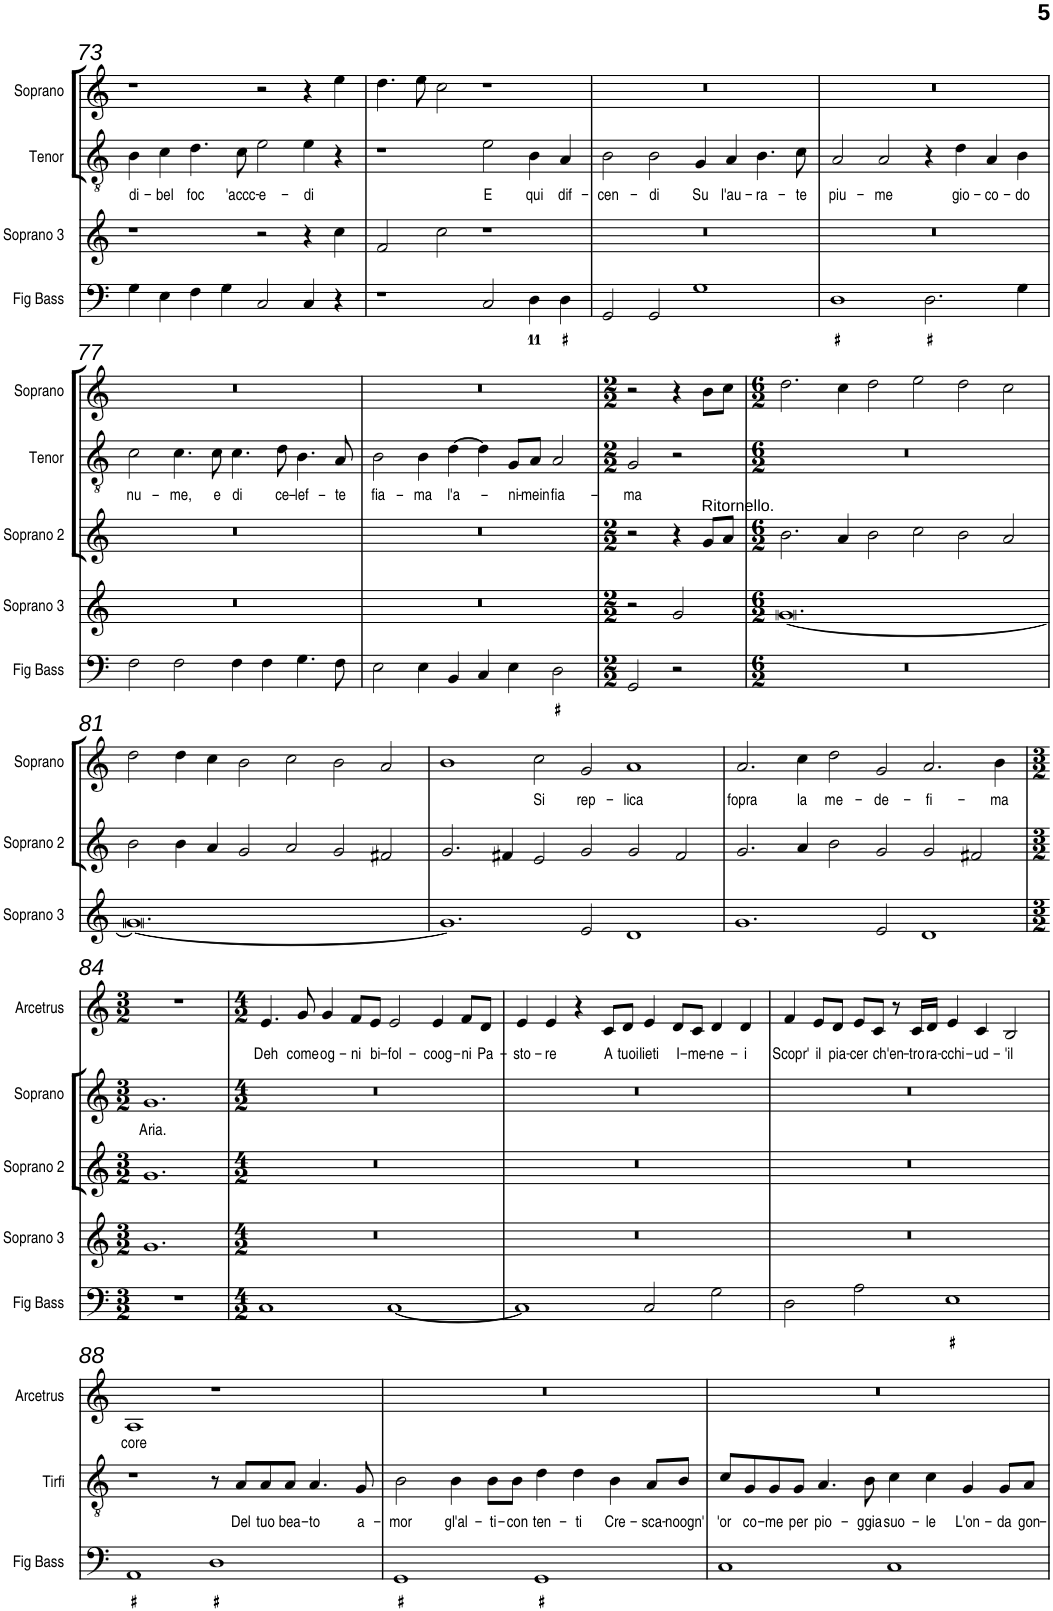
**kern	**kern	**kern	**kern	**text	**kern	**text	**kern	**text	**kern	**text
*part7	*part6	*part5	*part4	*part4	*part3	*part3	*part2	*part2	*part1	*part1
*staff7	*staff6	*staff5	*staff4	*staff4	*staff3	*staff3	*staff2	*staff2	*staff1	*staff1
*I"Fig Bass	*I"Soprano 3	*I"Soprano 2	*I"Tenor	*	*I"Soprano	*	*I"Tirfi	*	*I"Arcetrus	*
*I'Fig Bass	*I'Soprano 3	*I'Soprano 2	*I'Tenor	*	*I'Soprano	*	*I'Tirfi	*	*I'Arcetrus	*
!!LO:PB:g=z
*clefF4	*clefG2	*clefG2	*clefGv2	*	*clefG2	*	*clefGv2	*	*clefG2	*
*k[]	*k[]	*k[]	*k[]	*	*k[]	*	*k[]	*	*k[]	*
*M4/2	*M4/2	*M4/2	*M4/2	*	*M4/2	*	*M4/2	*	*M4/2	*
=73	=73	=73	=73	=73	=73	=73	=73	=73	=73	=73
!	!	!	!	!LO:LY:b	!	!	!	!	!	!
4G\	1r	0r	4B\	di-	1r	.	0r	.	0r	.
!	!	!	!	!LO:LY:b	!	!	!	!	!	!
4E\	.	.	4c\	-bel	.	.	.	.	.	.
!	!	!	!	!LO:LY:b	!	!	!	!	!	!
4F\	.	.	4.d\	foc	.	.	.	.	.	.
4G\	.	.	.	.	.	.	.	.	.	.
!	!	!	!	!LO:LY:b	!	!	!	!	!	!
.	.	.	8c\	'accc-	.	.	.	.	.	.
!	!	!	!	!LO:LY:b	!	!	!	!	!	!
2C/	2r	.	2e\	-e-	2r	.	.	.	.	.
!	!	!	!	!LO:LY:b	!	!	!	!	!	!
4C/	4r	.	4e\	-di	4r	.	.	.	.	.
4r	4cc\	.	4r	.	4ee\	.	.	.	.	.
=74	=74	=74	=74	=74	=74	=74	=74	=74	=74	=74
1r	2f/	0r	1r	.	4.dd\	.	0r	.	0r	.
.	.	.	.	.	8ee\	.	.	.	.	.
.	2cc\	.	.	.	2cc\	.	.	.	.	.
!	!	!	!	!LO:LY:b	!	!	!	!	!	!
2C/	1r	.	2e\	E	1r	.	.	.	.	.
!	!	!	!	!LO:LY:b	!	!	!	!	!	!
4D\	.	.	4B\	qui	.	.	.	.	.	.
!	!	!	!	!LO:LY:b	!	!	!	!	!	!
4D\	.	.	4A/	dif-	.	.	.	.	.	.
=75	=75	=75	=75	=75	=75	=75	=75	=75	=75	=75
!	!	!	!	!LO:LY:b	!	!	!	!	!	!
2GG/	0r	0r	2B\	-cen-	0r	.	0r	.	0r	.
!	!	!	!	!LO:LY:b	!	!	!	!	!	!
2GG/	.	.	2B\	-di	.	.	.	.	.	.
!	!	!	!	!LO:LY:b	!	!	!	!	!	!
1G	.	.	4G/	Su	.	.	.	.	.	.
!	!	!	!	!LO:LY:b	!	!	!	!	!	!
.	.	.	4A/	l'au-	.	.	.	.	.	.
!	!	!	!	!LO:LY:b	!	!	!	!	!	!
.	.	.	4.B\	-ra-	.	.	.	.	.	.
!	!	!	!	!LO:LY:b	!	!	!	!	!	!
.	.	.	8c\	-te	.	.	.	.	.	.
=76	=76	=76	=76	=76	=76	=76	=76	=76	=76	=76
!	!	!	!	!LO:LY:b	!	!	!	!	!	!
1D	0r	0r	2A/	piu-	0r	.	0r	.	0r	.
!	!	!	!	!LO:LY:b	!	!	!	!	!	!
.	.	.	2A/	-me	.	.	.	.	.	.
2.D\	.	.	4r	.	.	.	.	.	.	.
!	!	!	!	!LO:LY:b	!	!	!	!	!	!
.	.	.	4d\	gio-	.	.	.	.	.	.
!	!	!	!	!LO:LY:b	!	!	!	!	!	!
.	.	.	4A/	-co-	.	.	.	.	.	.
!	!	!	!	!LO:LY:b	!	!	!	!	!	!
4G\	.	.	4B\	-do	.	.	.	.	.	.
!!LO:LB:g=z
=77	=77	=77	=77	=77	=77	=77	=77	=77	=77	=77
!	!	!	!	!LO:LY:b	!	!	!	!	!	!
2F\	0r	0r	2c\	nu-	0r	.	0r	.	0r	.
!	!	!	!	!LO:LY:b	!	!	!	!	!	!
2F\	.	.	4.c\	-me,	.	.	.	.	.	.
!	!	!	!	!LO:LY:b	!	!	!	!	!	!
.	.	.	8c\	e	.	.	.	.	.	.
!	!	!	!	!LO:LY:b	!	!	!	!	!	!
4F\	.	.	4.c\	di	.	.	.	.	.	.
4F\	.	.	.	.	.	.	.	.	.	.
!	!	!	!	!LO:LY:b	!	!	!	!	!	!
.	.	.	8d\	ce-	.	.	.	.	.	.
!	!	!	!	!LO:LY:b	!	!	!	!	!	!
4.G\	.	.	4.B\	-lef-	.	.	.	.	.	.
!	!	!	!	!LO:LY:b	!	!	!	!	!	!
8F\	.	.	8A/	-te	.	.	.	.	.	.
=78	=78	=78	=78	=78	=78	=78	=78	=78	=78	=78
!	!	!	!	!LO:LY:b	!	!	!	!	!	!
2E\	0r	0r	2B\	fia-	0r	.	0r	.	0r	.
!	!	!	!	!LO:LY:b	!	!	!	!	!	!
4E\	.	.	4B\	-ma	.	.	.	.	.	.
!	!	!	!	!LO:LY:b	!	!	!	!	!	!
4BB/	.	.	[4d\	l'a-	.	.	.	.	.	.
4C/	.	.	4d\]	.	.	.	.	.	.	.
!	!	!	!	!LO:LY:b	!	!	!	!	!	!
4E\	.	.	8G/L	-ni-	.	.	.	.	.	.
!	!	!	!	!LO:LY:b	!	!	!	!	!	!
.	.	.	8A/J	-mein	.	.	.	.	.	.
!	!	!	!	!LO:LY:b	!	!	!	!	!	!
2D\	.	.	2A/	fia-	.	.	.	.	.	.
=79	=79	=79	=79	=79	=79	=79	=79	=79	=79	=79
*M2/2	*M2/2	*M2/2	*M2/2	*	*M2/2	*	*M2/2	*	*M2/2	*
!	!	!	!	!LO:LY:b	!	!	!	!	!	!
2GG/	2r	2r	2G/	-ma	2r	.	1r	.	1r	.
2r	2g/	4r	2r	.	4r	.	.	.	.	.
!	!	!LO:TX:a:t=Ritornello.	!	!	!	!	!	!	!	!
.	.	8g/L	.	.	8b\L	.	.	.	.	.
.	.	8a/J	.	.	8cc\J	.	.	.	.	.
=80	=80	=80	=80	=80	=80	=80	=80	=80	=80	=80
*M6/2	*M6/2	*M6/2	*M6/2	*	*M6/2	*	*M6/2	*	*M6/2	*
0.r	[0.g	2.b\	0.r	.	2.dd\	.	0.r	.	0.r	.
.	.	4a/	.	.	4cc\	.	.	.	.	.
.	.	2b\	.	.	2dd\	.	.	.	.	.
.	.	2cc\	.	.	2ee\	.	.	.	.	.
.	.	2b\	.	.	2dd\	.	.	.	.	.
.	.	2a/	.	.	2cc\	.	.	.	.	.
!!LO:LB:g=z
=81	=81	=81	=81	=81	=81	=81	=81	=81	=81	=81
0.r	0.g_	2b\	0.r	.	2dd\	.	0.r	.	0.r	.
.	.	4b\	.	.	4dd\	.	.	.	.	.
.	.	4a/	.	.	4cc\	.	.	.	.	.
.	.	2g/	.	.	2b\	.	.	.	.	.
.	.	2a/	.	.	2cc\	.	.	.	.	.
.	.	2g/	.	.	2b\	.	.	.	.	.
.	.	2f#X/	.	.	2a/	.	.	.	.	.
=82	=82	=82	=82	=82	=82	=82	=82	=82	=82	=82
0.r	1.g]	2.g/	0.r	.	1b	.	0.r	.	0.r	.
.	.	4f#X/	.	.	.	.	.	.	.	.
!	!	!	!	!	!	!LO:LY:b	!	!	!	!
.	.	2e/	.	.	2cc\	Si	.	.	.	.
!	!	!	!	!	!	!LO:LY:b	!	!	!	!
.	2e/	2g/	.	.	2g/	rep-	.	.	.	.
!	!	!	!	!	!	!LO:LY:b	!	!	!	!
.	1d	2g/	.	.	1a	-lica	.	.	.	.
.	.	2f#/	.	.	.	.	.	.	.	.
=83	=83	=83	=83	=83	=83	=83	=83	=83	=83	=83
!	!	!	!	!	!	!LO:LY:b	!	!	!	!
0.r	1.g	2.g/	0.r	.	2.a/	fopra	0.r	.	0.r	.
!	!	!	!	!	!	!LO:LY:b	!	!	!	!
.	.	4a/	.	.	4cc\	la	.	.	.	.
!	!	!	!	!	!	!LO:LY:b	!	!	!	!
.	.	2b\	.	.	2dd\	me-	.	.	.	.
!	!	!	!	!	!	!LO:LY:b	!	!	!	!
.	2e/	2g/	.	.	2g/	-de-	.	.	.	.
!	!	!	!	!	!	!LO:LY:b	!	!	!	!
.	1d	2g/	.	.	2.a/	-fi-	.	.	.	.
.	.	2f#X/	.	.	.	.	.	.	.	.
!	!	!	!	!	!	!LO:LY:b	!	!	!	!
.	.	.	.	.	4b\	-ma	.	.	.	.
!!LO:LB:g=z
=84	=84	=84	=84	=84	=84	=84	=84	=84	=84	=84
*M3/2	*M3/2	*M3/2	*M3/2	*	*M3/2	*	*M3/2	*	*M3/2	*
!	!	!	!	!	!	!LO:LY:b	!	!	!	!
1.r	1.g	1.g	1.r	.	1.g	Aria.	1.r	.	1.r	.
=85	=85	=85	=85	=85	=85	=85	=85	=85	=85	=85
*M4/2	*M4/2	*M4/2	*M4/2	*	*M4/2	*	*M4/2	*	*M4/2	*
!	!	!	!	!	!	!	!	!	!	!LO:LY:b
1C	0r	0r	0r	.	0r	.	0r	.	4.e/	Deh
!	!	!	!	!	!	!	!	!	!	!LO:LY:b
.	.	.	.	.	.	.	.	.	8g/	come
!	!	!	!	!	!	!	!	!	!	!LO:LY:b
.	.	.	.	.	.	.	.	.	4g/	og-
!	!	!	!	!	!	!	!	!	!	!LO:LY:b
.	.	.	.	.	.	.	.	.	8f/L	-ni
!	!	!	!	!	!	!	!	!	!	!LO:LY:b
.	.	.	.	.	.	.	.	.	8e/J	bi-
!	!	!	!	!	!	!	!	!	!	!LO:LY:b
[1C	.	.	.	.	.	.	.	.	2e/	-fol-
!	!	!	!	!	!	!	!	!	!	!LO:LY:b
.	.	.	.	.	.	.	.	.	4e/	-coog-
!	!	!	!	!	!	!	!	!	!	!LO:LY:b
.	.	.	.	.	.	.	.	.	8f/L	-ni
!	!	!	!	!	!	!	!	!	!	!LO:LY:b
.	.	.	.	.	.	.	.	.	8d/J	Pa-
=86	=86	=86	=86	=86	=86	=86	=86	=86	=86	=86
!	!	!	!	!	!	!	!	!	!	!LO:LY:b
1C]	0r	0r	0r	.	0r	.	0r	.	4e/	-sto-
!	!	!	!	!	!	!	!	!	!	!LO:LY:b
.	.	.	.	.	.	.	.	.	4e/	-re
.	.	.	.	.	.	.	.	.	4r	.
!	!	!	!	!	!	!	!	!	!	!LO:LY:b
.	.	.	.	.	.	.	.	.	8c/L	A
!	!	!	!	!	!	!	!	!	!	!LO:LY:b
.	.	.	.	.	.	.	.	.	8d/J	tuoi
!	!	!	!	!	!	!	!	!	!	!LO:LY:b
2C/	.	.	.	.	.	.	.	.	4e/	lieti
!	!	!	!	!	!	!	!	!	!	!LO:LY:b
.	.	.	.	.	.	.	.	.	8d/L	I-
!	!	!	!	!	!	!	!	!	!	!LO:LY:b
.	.	.	.	.	.	.	.	.	8c/J	-me-
!	!	!	!	!	!	!	!	!	!	!LO:LY:b
2G\	.	.	.	.	.	.	.	.	4d/	-ne-
!	!	!	!	!	!	!	!	!	!	!LO:LY:b
.	.	.	.	.	.	.	.	.	4d/	-i
=87	=87	=87	=87	=87	=87	=87	=87	=87	=87	=87
!	!	!	!	!	!	!	!	!	!	!LO:LY:b
2D\	0r	0r	0r	.	0r	.	0r	.	4f/	Scopr'
!	!	!	!	!	!	!	!	!	!	!LO:LY:b
.	.	.	.	.	.	.	.	.	8e/L	il
!	!	!	!	!	!	!	!	!	!	!LO:LY:b
.	.	.	.	.	.	.	.	.	8d/J	pia-
!	!	!	!	!	!	!	!	!	!	!LO:LY:b
2A\	.	.	.	.	.	.	.	.	8e/L	-cer
!	!	!	!	!	!	!	!	!	!	!LO:LY:b
.	.	.	.	.	.	.	.	.	8c/J	ch'en-
.	.	.	.	.	.	.	.	.	8r	.
!	!	!	!	!	!	!	!	!	!	!LO:LY:b
.	.	.	.	.	.	.	.	.	16c/LL	-tro
!	!	!	!	!	!	!	!	!	!	!LO:LY:b
.	.	.	.	.	.	.	.	.	16d/JJ	ra-
!	!	!	!	!	!	!	!	!	!	!LO:LY:b
1E	.	.	.	.	.	.	.	.	4e/	-cchi-
!	!	!	!	!	!	!	!	!	!	!LO:LY:b
.	.	.	.	.	.	.	.	.	4c/	-ud-
!	!	!	!	!	!	!	!	!	!	!LO:LY:b
.	.	.	.	.	.	.	.	.	2B/	-'il
!!LO:LB:g=z
=88	=88	=88	=88	=88	=88	=88	=88	=88	=88	=88
!	!	!	!	!	!	!	!	!	!	!LO:LY:b
1AA	0r	0r	0r	.	0r	.	1r	.	1A	core
1D	.	.	.	.	.	.	8r	.	1r	.
!	!	!	!	!	!	!	!	!LO:LY:b	!	!
.	.	.	.	.	.	.	8A/L	Del	.	.
!	!	!	!	!	!	!	!	!LO:LY:b	!	!
.	.	.	.	.	.	.	8A/	tuo	.	.
!	!	!	!	!	!	!	!	!LO:LY:b	!	!
.	.	.	.	.	.	.	8A/J	bea-	.	.
!	!	!	!	!	!	!	!	!LO:LY:b	!	!
.	.	.	.	.	.	.	4.A/	-to	.	.
!	!	!	!	!	!	!	!	!LO:LY:b	!	!
.	.	.	.	.	.	.	8G/	a-	.	.
=89	=89	=89	=89	=89	=89	=89	=89	=89	=89	=89
!	!	!	!	!	!	!	!	!LO:LY:b	!	!
1GG	0r	0r	0r	.	0r	.	2B\	-mor	0r	.
!	!	!	!	!	!	!	!	!LO:LY:b	!	!
.	.	.	.	.	.	.	4B\	gl'al-	.	.
!	!	!	!	!	!	!	!	!LO:LY:b	!	!
.	.	.	.	.	.	.	8B\L	-ti-	.	.
!	!	!	!	!	!	!	!	!LO:LY:b	!	!
.	.	.	.	.	.	.	8B\J	-con	.	.
!	!	!	!	!	!	!	!	!LO:LY:b	!	!
1GG	.	.	.	.	.	.	4d\	ten-	.	.
!	!	!	!	!	!	!	!	!LO:LY:b	!	!
.	.	.	.	.	.	.	4d\	-ti	.	.
!	!	!	!	!	!	!	!	!LO:LY:b	!	!
.	.	.	.	.	.	.	4B\	Cre-	.	.
!	!	!	!	!	!	!	!	!LO:LY:b	!	!
.	.	.	.	.	.	.	8A/L	-sca-	.	.
!	!	!	!	!	!	!	!	!LO:LY:b	!	!
.	.	.	.	.	.	.	8B/J	-noogn'	.	.
=90	=90	=90	=90	=90	=90	=90	=90	=90	=90	=90
!	!	!	!	!	!	!	!	!LO:LY:b	!	!
1C	0r	0r	0r	.	0r	.	8c/L	'or	0r	.
!	!	!	!	!	!	!	!	!LO:LY:b	!	!
.	.	.	.	.	.	.	8G/	co-	.	.
!	!	!	!	!	!	!	!	!LO:LY:b	!	!
.	.	.	.	.	.	.	8G/	-me	.	.
!	!	!	!	!	!	!	!	!LO:LY:b	!	!
.	.	.	.	.	.	.	8G/J	per	.	.
!	!	!	!	!	!	!	!	!LO:LY:b	!	!
.	.	.	.	.	.	.	4.A/	pio-	.	.
!	!	!	!	!	!	!	!	!LO:LY:b	!	!
.	.	.	.	.	.	.	8B\	-ggia	.	.
!	!	!	!	!	!	!	!	!LO:LY:b	!	!
1C	.	.	.	.	.	.	4c\	suo-	.	.
!	!	!	!	!	!	!	!	!LO:LY:b	!	!
.	.	.	.	.	.	.	4c\	-le	.	.
!	!	!	!	!	!	!	!	!LO:LY:b	!	!
.	.	.	.	.	.	.	4G/	L'on-	.	.
!	!	!	!	!	!	!	!	!LO:LY:b	!	!
.	.	.	.	.	.	.	8G/L	-da	.	.
!	!	!	!	!	!	!	!	!LO:LY:b	!	!
.	.	.	.	.	.	.	8A/J	gon-	.	.
=	=	=	=	=	=	=	=	=	=	=
*-	*-	*-	*-	*-	*-	*-	*-	*-	*-	*-
